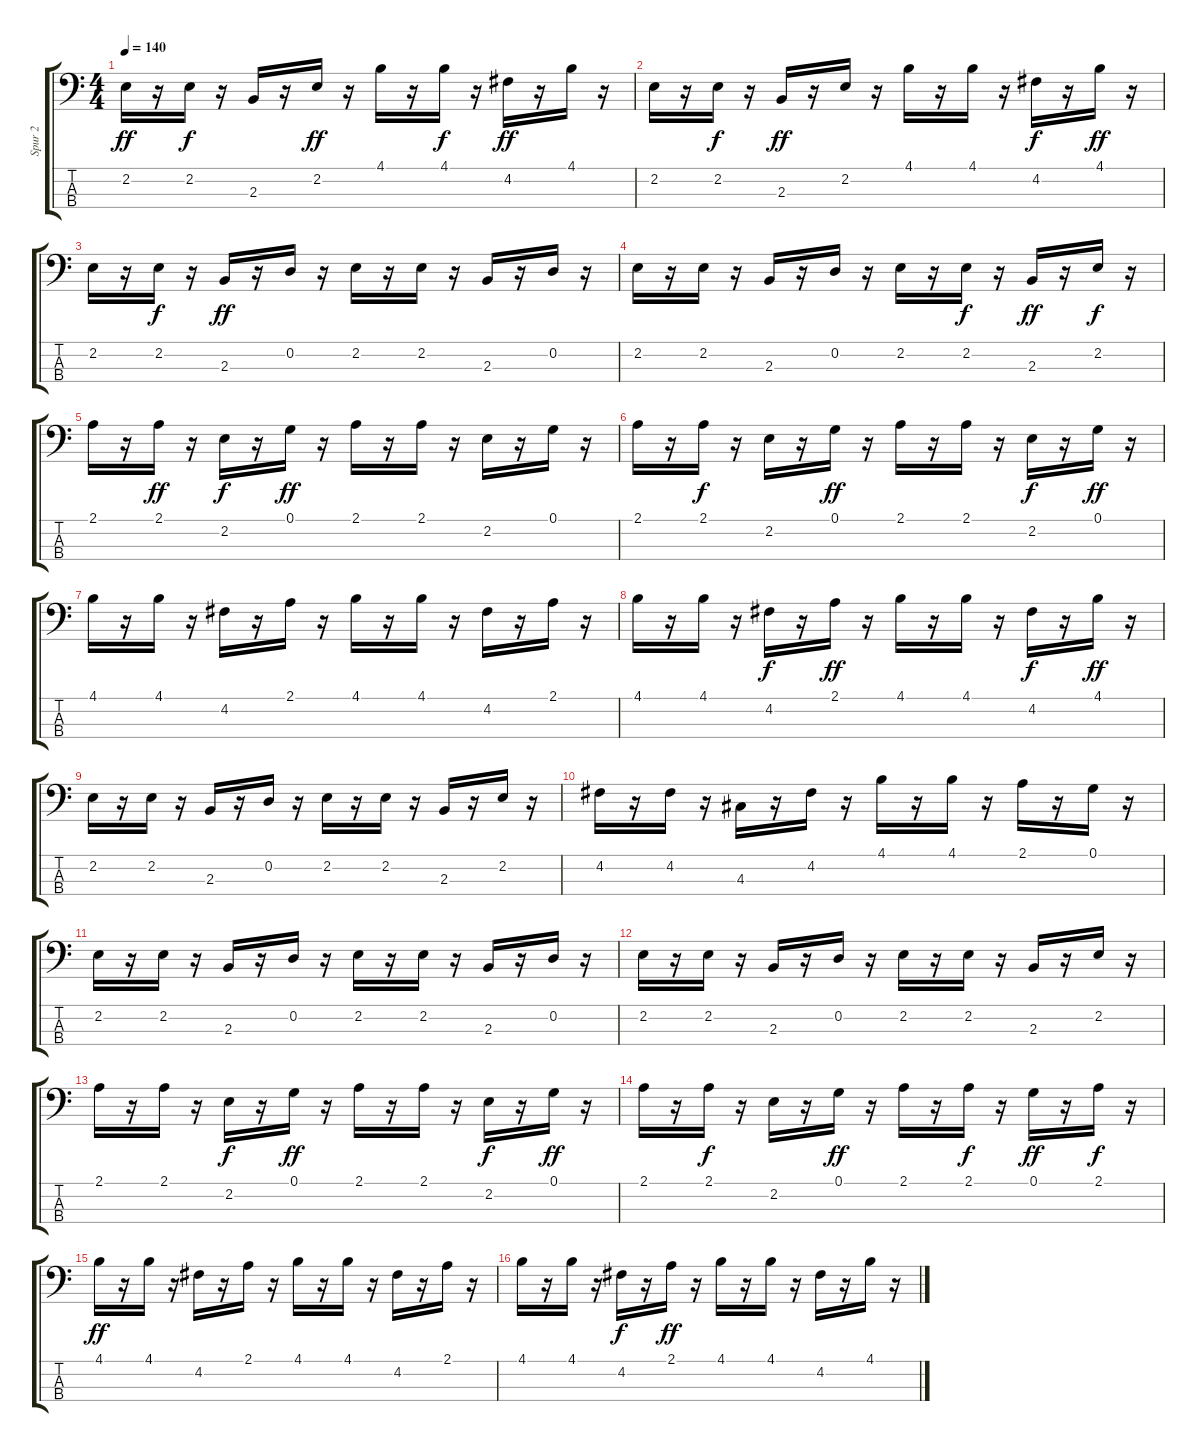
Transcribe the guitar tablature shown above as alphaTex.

\track ("Spur 2" "Spur 2") {instrument electricbasspick}
\staff {score tabs}
\tuning (G2 D2 A1 E1) {hide}
\ts (4 4)
\tempo 140
\clef f4
\ks c
2.2.16{dy ff} r.16 2.2.16{dy f} r.16 2.3.16 r.16 2.2.16{dy ff} r.16 4.1.16 r.16 4.1.16{dy f} r.16 4.2.16{dy ff} r.16 4.1.16 r.16 |
2.2.16 r.16 2.2.16{dy f} r.16 2.3.16{dy ff} r.16 2.2.16 r.16 4.1.16 r.16 4.1.16 r.16 4.2.16{dy f} r.16 4.1.16{dy ff} r.16 |
2.2.16 r.16 2.2.16{dy f} r.16 2.3.16{dy ff} r.16 0.2.16 r.16 2.2.16 r.16 2.2.16 r.16 2.3.16 r.16 0.2.16 r.16 |
2.2.16 r.16 2.2.16 r.16 2.3.16 r.16 0.2.16 r.16 2.2.16 r.16 2.2.16{dy f} r.16 2.3.16{dy ff} r.16 2.2.16{dy f} r.16 |
2.1.16 r.16 2.1.16{dy ff} r.16 2.2.16{dy f} r.16 0.1.16{dy ff} r.16 2.1.16 r.16 2.1.16 r.16 2.2.16 r.16 0.1.16 r.16 |
2.1.16 r.16 2.1.16{dy f} r.16 2.2.16 r.16 0.1.16{dy ff} r.16 2.1.16 r.16 2.1.16 r.16 2.2.16{dy f} r.16 0.1.16{dy ff} r.16 |
4.1.16 r.16 4.1.16 r.16 4.2.16 r.16 2.1.16 r.16 4.1.16 r.16 4.1.16 r.16 4.2.16 r.16 2.1.16 r.16 |
4.1.16 r.16 4.1.16 r.16 4.2.16{dy f} r.16 2.1.16{dy ff} r.16 4.1.16 r.16 4.1.16 r.16 4.2.16{dy f} r.16 4.1.16{dy ff} r.16 |
2.2.16 r.16 2.2.16 r.16 2.3.16 r.16 0.2.16 r.16 2.2.16 r.16 2.2.16 r.16 2.3.16 r.16 2.2.16 r.16 |
4.2.16 r.16 4.2.16 r.16 4.3.16 r.16 4.2.16 r.16 4.1.16 r.16 4.1.16 r.16 2.1.16 r.16 0.1.16 r.16 |
2.2.16 r.16 2.2.16 r.16 2.3.16 r.16 0.2.16 r.16 2.2.16 r.16 2.2.16 r.16 2.3.16 r.16 0.2.16 r.16 |
2.2.16 r.16 2.2.16 r.16 2.3.16 r.16 0.2.16 r.16 2.2.16 r.16 2.2.16 r.16 2.3.16 r.16 2.2.16 r.16 |
2.1.16 r.16 2.1.16 r.16 2.2.16{dy f} r.16 0.1.16{dy ff} r.16 2.1.16 r.16 2.1.16 r.16 2.2.16{dy f} r.16 0.1.16{dy ff} r.16 |
2.1.16 r.16 2.1.16{dy f} r.16 2.2.16 r.16 0.1.16{dy ff} r.16 2.1.16 r.16 2.1.16{dy f} r.16 0.1.16{dy ff} r.16 2.1.16{dy f} r.16 |
4.1.16{dy ff} r.16 4.1.16 r.16 4.2.16 r.16 2.1.16 r.16 4.1.16 r.16 4.1.16 r.16 4.2.16 r.16 2.1.16 r.16 |
4.1.16 r.16 4.1.16 r.16 4.2.16{dy f} r.16 2.1.16{dy ff} r.16 4.1.16 r.16 4.1.16 r.16 4.2.16 r.16 4.1.16 r.16
